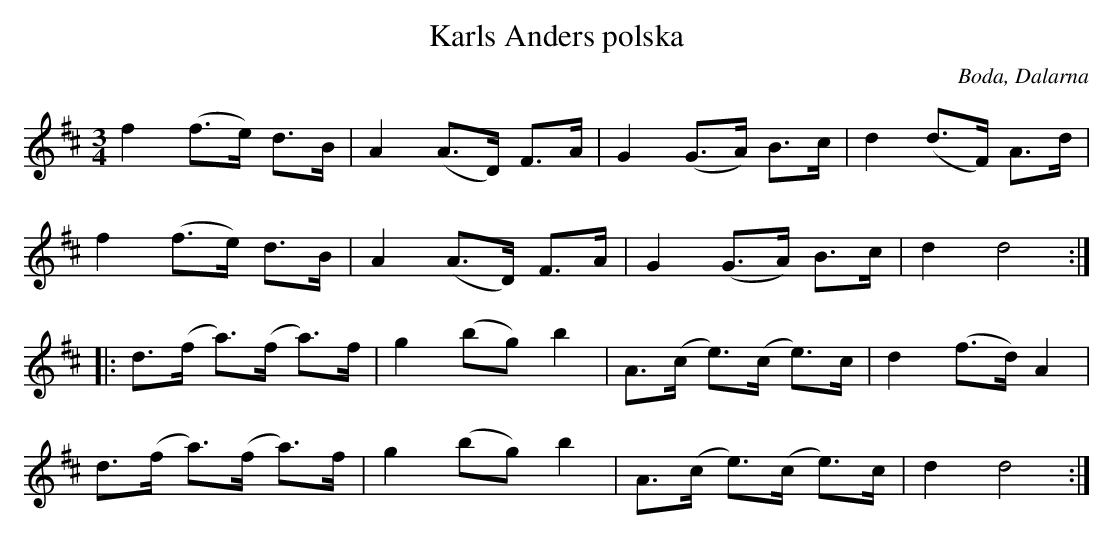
X:1
T:Karls Anders polska
O:Boda, Dalarna
M:3/4
L:1/8
K:D
f2 (f>e) d>B|A2 (A>D) F>A|G2 (G>A) B>c|d2 (d>F) A>d|
f2 (f>e) d>B|A2 (A>D) F>A|G2 (G>A) B>c|d2 d4:|
|:d>(f a>)(f a>)f|g2 (bg) b2|A>(c e>)(c e>)c|d2 (f>d) A2|
d>(f a>)(f a>)f|g2 (bg) b2|A>(c e>)(c e>)c|d2 d4:|
